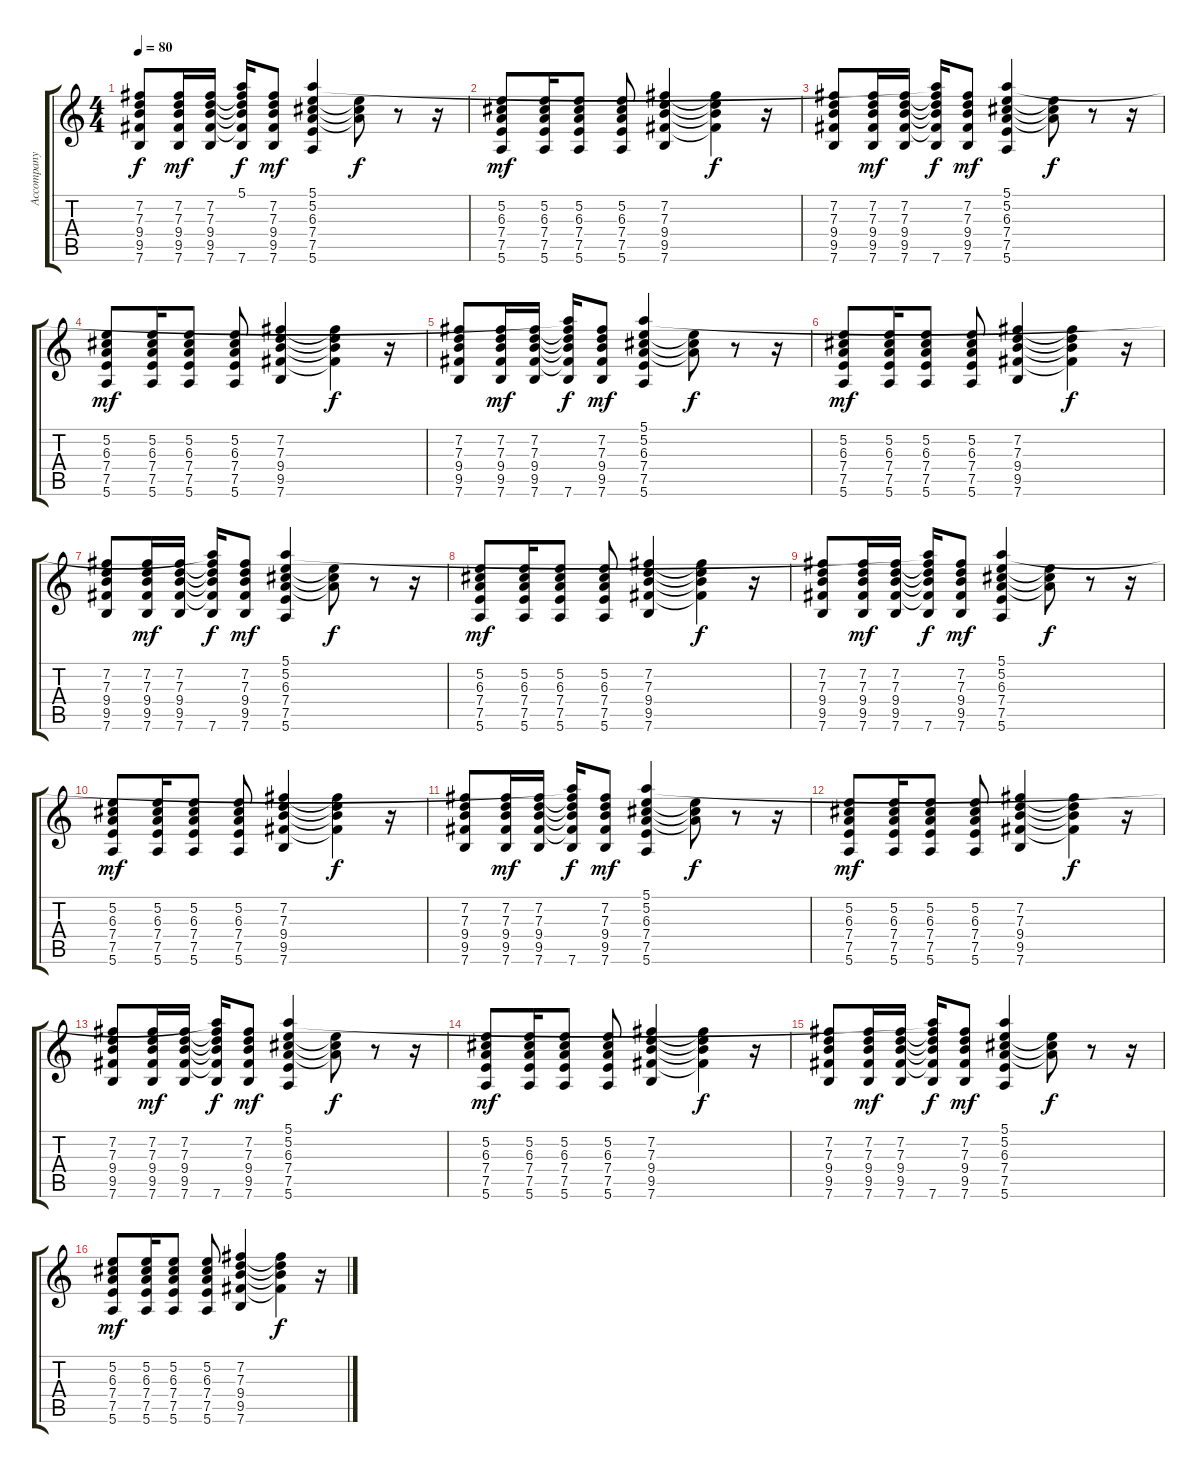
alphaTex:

\track ("Accompany" "Accompany") {instrument acousticguitarsteel}
\staff {score tabs}
\tuning (E4 B3 G3 D3 A2 E2) {hide}
\ts (4 4)
\tempo 80
\clef g2
\ks c
(7.2 7.3 9.4 9.5 7.6).8{dy f} (7.2 7.3 9.4 9.5 7.6).16{dy mf} (7.2 7.3 9.4 9.5 7.6).16 (5.1{t} 7.2{t} 7.3{t} 9.4{t} 9.5{t} 7.6).16{dy f} (7.2 7.3 9.4 9.5 7.6).8{dy mf} (5.1 5.2 6.3 7.4 7.5 5.6).4 (5.2{t} 6.3{t} 7.4{t}).8{dy f} r.8 r.16 |
(5.2 6.3 7.4 7.5 5.6).8{dy mf} (5.2 6.3 7.4 7.5 5.6).16 (5.2 6.3 7.4 7.5 5.6).8 (5.2 6.3 7.4 7.5 5.6).8 (7.2 7.3 9.4 9.5 7.6).4 (7.2{t} 7.3{t} 9.4{t} 9.5{t}).4{dy f} r.16 |
(7.2 7.3 9.4 9.5 7.6).8 (7.2 7.3 9.4 9.5 7.6).16{dy mf} (7.2 7.3 9.4 9.5 7.6).16 (5.1{t} 7.2{t} 7.3{t} 9.4{t} 9.5{t} 7.6).16{dy f} (7.2 7.3 9.4 9.5 7.6).8{dy mf} (5.1 5.2 6.3 7.4 7.5 5.6).4 (5.2{t} 6.3{t} 7.4{t}).8{dy f} r.8 r.16 |
(5.2 6.3 7.4 7.5 5.6).8{dy mf} (5.2 6.3 7.4 7.5 5.6).16 (5.2 6.3 7.4 7.5 5.6).8 (5.2 6.3 7.4 7.5 5.6).8 (7.2 7.3 9.4 9.5 7.6).4 (7.2{t} 7.3{t} 9.4{t} 9.5{t}).4{dy f} r.16 |
(7.2 7.3 9.4 9.5 7.6).8 (7.2 7.3 9.4 9.5 7.6).16{dy mf} (7.2 7.3 9.4 9.5 7.6).16 (5.1{t} 7.2{t} 7.3{t} 9.4{t} 9.5{t} 7.6).16{dy f} (7.2 7.3 9.4 9.5 7.6).8{dy mf} (5.1 5.2 6.3 7.4 7.5 5.6).4 (5.2{t} 6.3{t} 7.4{t}).8{dy f} r.8 r.16 |
(5.2 6.3 7.4 7.5 5.6).8{dy mf} (5.2 6.3 7.4 7.5 5.6).16 (5.2 6.3 7.4 7.5 5.6).8 (5.2 6.3 7.4 7.5 5.6).8 (7.2 7.3 9.4 9.5 7.6).4 (7.2{t} 7.3{t} 9.4{t} 9.5{t}).4{dy f} r.16 |
(7.2 7.3 9.4 9.5 7.6).8 (7.2 7.3 9.4 9.5 7.6).16{dy mf} (7.2 7.3 9.4 9.5 7.6).16 (5.1{t} 7.2{t} 7.3{t} 9.4{t} 9.5{t} 7.6).16{dy f} (7.2 7.3 9.4 9.5 7.6).8{dy mf} (5.1 5.2 6.3 7.4 7.5 5.6).4 (5.2{t} 6.3{t} 7.4{t}).8{dy f} r.8 r.16 |
(5.2 6.3 7.4 7.5 5.6).8{dy mf} (5.2 6.3 7.4 7.5 5.6).16 (5.2 6.3 7.4 7.5 5.6).8 (5.2 6.3 7.4 7.5 5.6).8 (7.2 7.3 9.4 9.5 7.6).4 (7.2{t} 7.3{t} 9.4{t} 9.5{t}).4{dy f} r.16 |
(7.2 7.3 9.4 9.5 7.6).8 (7.2 7.3 9.4 9.5 7.6).16{dy mf} (7.2 7.3 9.4 9.5 7.6).16 (5.1{t} 7.2{t} 7.3{t} 9.4{t} 9.5{t} 7.6).16{dy f} (7.2 7.3 9.4 9.5 7.6).8{dy mf} (5.1 5.2 6.3 7.4 7.5 5.6).4 (5.2{t} 6.3{t} 7.4{t}).8{dy f} r.8 r.16 |
(5.2 6.3 7.4 7.5 5.6).8{dy mf} (5.2 6.3 7.4 7.5 5.6).16 (5.2 6.3 7.4 7.5 5.6).8 (5.2 6.3 7.4 7.5 5.6).8 (7.2 7.3 9.4 9.5 7.6).4 (7.2{t} 7.3{t} 9.4{t} 9.5{t}).4{dy f} r.16 |
(7.2 7.3 9.4 9.5 7.6).8 (7.2 7.3 9.4 9.5 7.6).16{dy mf} (7.2 7.3 9.4 9.5 7.6).16 (5.1{t} 7.2{t} 7.3{t} 9.4{t} 9.5{t} 7.6).16{dy f} (7.2 7.3 9.4 9.5 7.6).8{dy mf} (5.1 5.2 6.3 7.4 7.5 5.6).4 (5.2{t} 6.3{t} 7.4{t}).8{dy f} r.8 r.16 |
(5.2 6.3 7.4 7.5 5.6).8{dy mf} (5.2 6.3 7.4 7.5 5.6).16 (5.2 6.3 7.4 7.5 5.6).8 (5.2 6.3 7.4 7.5 5.6).8 (7.2 7.3 9.4 9.5 7.6).4 (7.2{t} 7.3{t} 9.4{t} 9.5{t}).4{dy f} r.16 |
(7.2 7.3 9.4 9.5 7.6).8 (7.2 7.3 9.4 9.5 7.6).16{dy mf} (7.2 7.3 9.4 9.5 7.6).16 (5.1{t} 7.2{t} 7.3{t} 9.4{t} 9.5{t} 7.6).16{dy f} (7.2 7.3 9.4 9.5 7.6).8{dy mf} (5.1 5.2 6.3 7.4 7.5 5.6).4 (5.2{t} 6.3{t} 7.4{t}).8{dy f} r.8 r.16 |
(5.2 6.3 7.4 7.5 5.6).8{dy mf} (5.2 6.3 7.4 7.5 5.6).16 (5.2 6.3 7.4 7.5 5.6).8 (5.2 6.3 7.4 7.5 5.6).8 (7.2 7.3 9.4 9.5 7.6).4 (7.2{t} 7.3{t} 9.4{t} 9.5{t}).4{dy f} r.16 |
(7.2 7.3 9.4 9.5 7.6).8 (7.2 7.3 9.4 9.5 7.6).16{dy mf} (7.2 7.3 9.4 9.5 7.6).16 (5.1{t} 7.2{t} 7.3{t} 9.4{t} 9.5{t} 7.6).16{dy f} (7.2 7.3 9.4 9.5 7.6).8{dy mf} (5.1 5.2 6.3 7.4 7.5 5.6).4 (5.2{t} 6.3{t} 7.4{t}).8{dy f} r.8 r.16 |
(5.2 6.3 7.4 7.5 5.6).8{dy mf} (5.2 6.3 7.4 7.5 5.6).16 (5.2 6.3 7.4 7.5 5.6).8 (5.2 6.3 7.4 7.5 5.6).8 (7.2 7.3 9.4 9.5 7.6).4 (7.2{t} 7.3{t} 9.4{t} 9.5{t}).4{dy f} r.16
